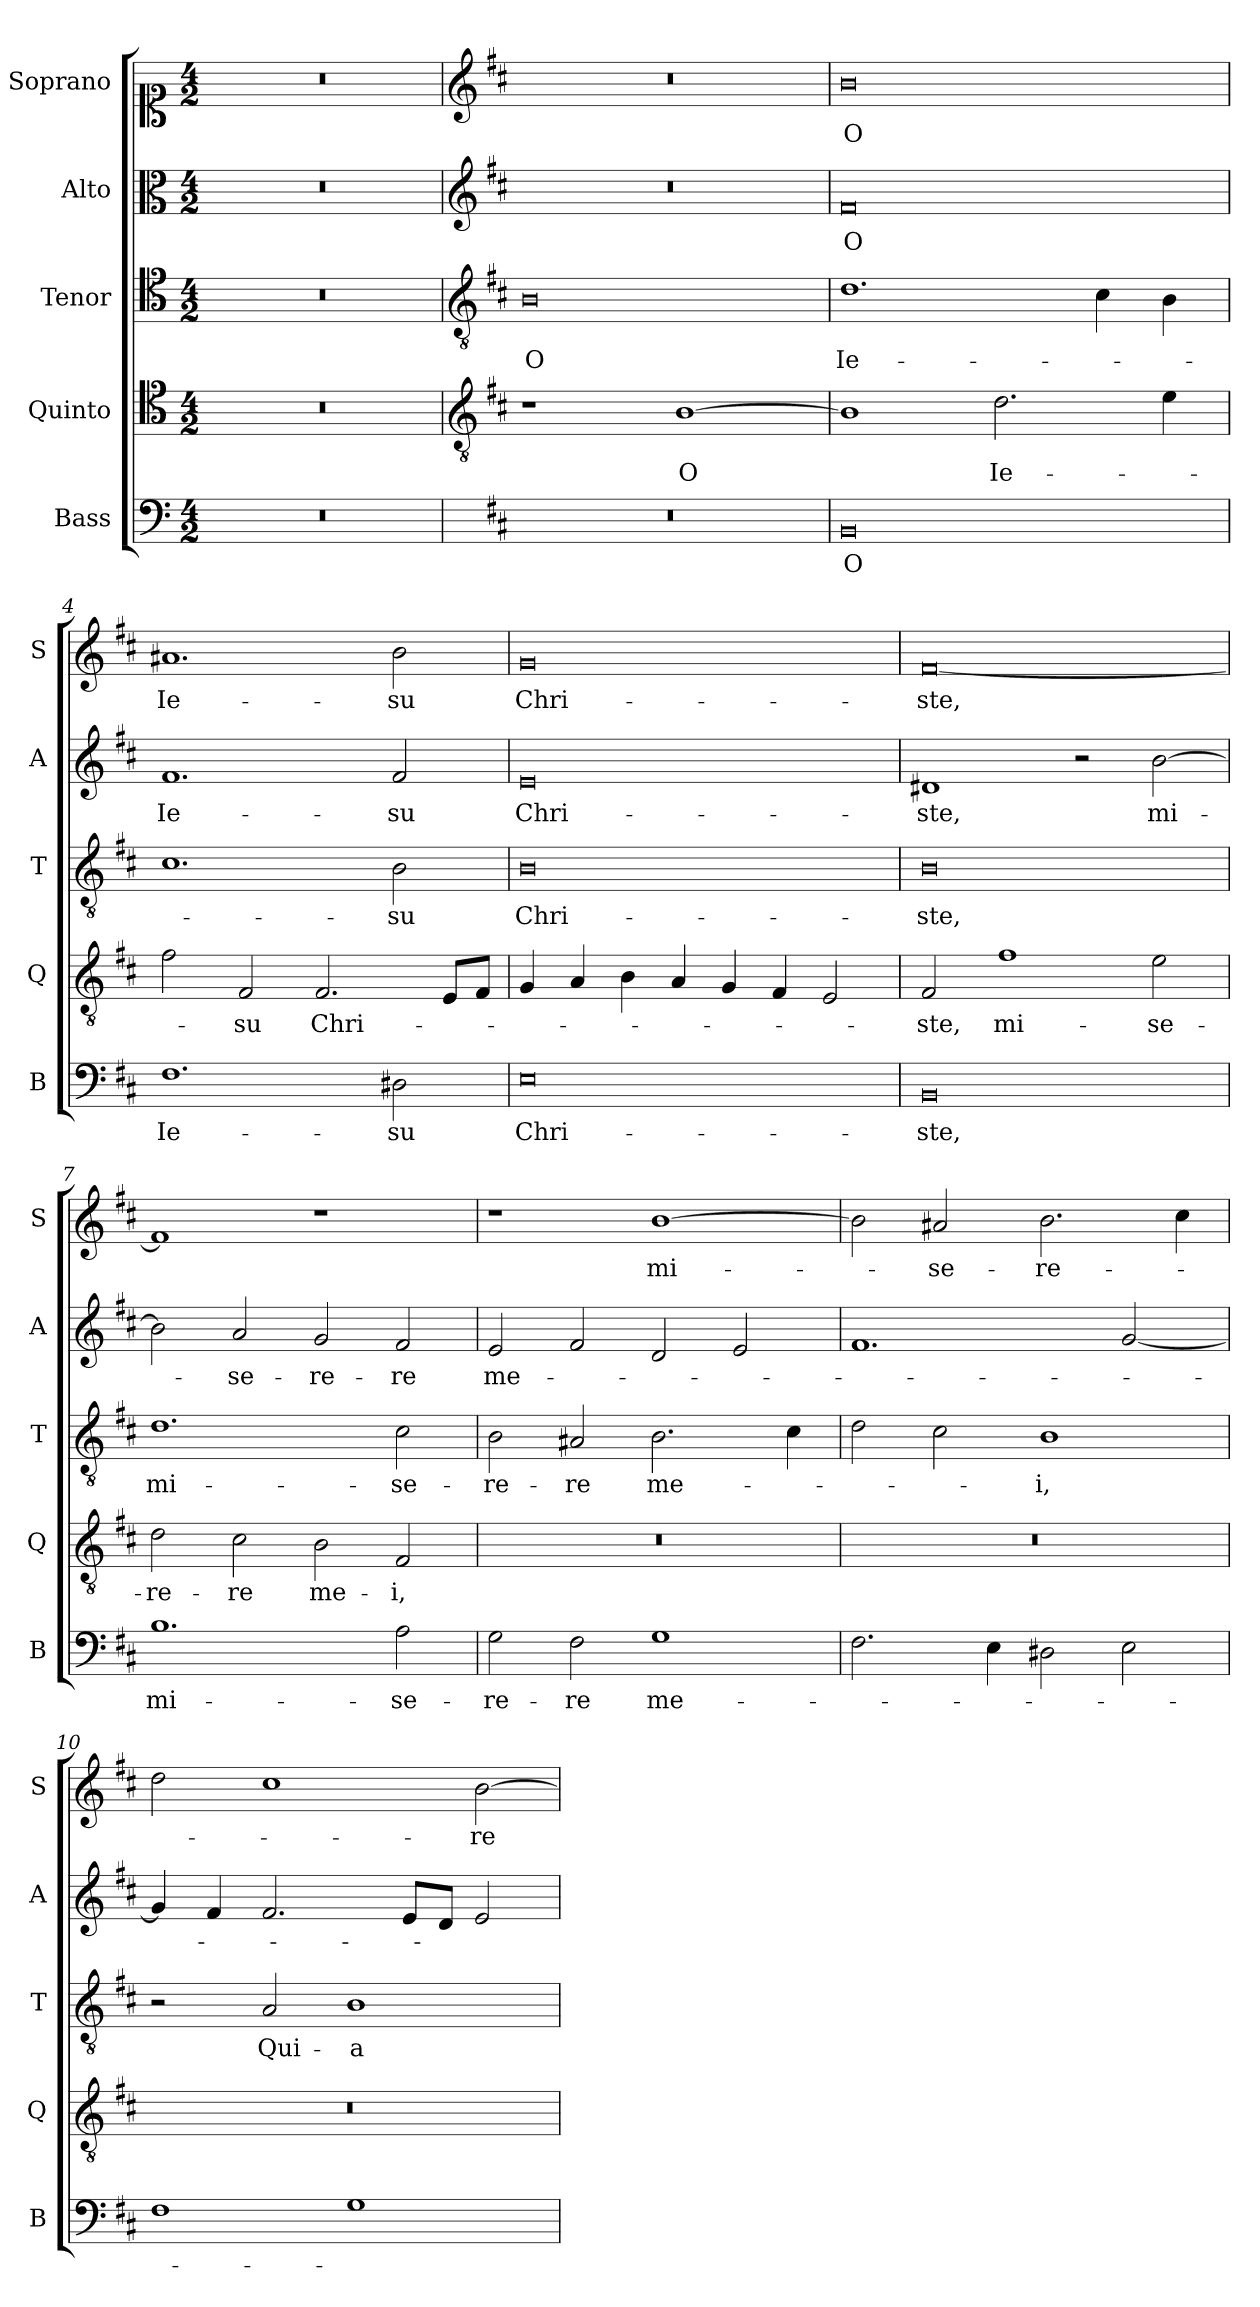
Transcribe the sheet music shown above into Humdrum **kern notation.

**kern	**text	**kern	**text	**kern	**text	**kern	**text	**kern	**text
*part5	*part5	*part4	*part4	*part3	*part3	*part2	*part2	*part1	*part1
*staff5	*staff5	*staff4	*staff4	*staff3	*staff3	*staff2	*staff2	*staff1	*staff1
*I"Bass	*	*I"Quinto	*	*I"Tenor	*	*I"Alto	*	*I"Soprano	*
*I'B	*	*I'Q	*	*I'T	*	*I'A	*	*I'S	*
*clefF4	*	*clefC4	*	*clefC4	*	*clefC3	*	*clefC1	*
*k[]	*	*k[]	*	*k[]	*	*k[]	*	*k[]	*
*C:	*	*C:	*	*C:	*	*C:	*	*C:	*
*M4/2	*	*M4/2	*	*M4/2	*	*M4/2	*	*M4/2	*
=1	=1	=1	=1	=1	=1	=1	=1	=1	=1
0r	.	0r	.	0r	.	0r	.	0r	.
=2	=2	=2	=2	=2	=2	=2	=2	=2	=2
*	*	*clefGv2	*	*clefGv2	*	*clefG2	*	*clefG2	*
*k[f#c#]	*	*k[f#c#]	*	*k[f#c#]	*	*k[f#c#]	*	*k[f#c#]	*
*D:	*	*D:	*	*D:	*	*D:	*	*D:	*
!	!	!	!	!	!LO:LY:b	!	!	!	!
0r	.	1r	.	0B	O	0r	.	0r	.
!	!	!	!LO:LY:b	!	!	!	!	!	!
.	.	[1B	O	.	.	.	.	.	.
=3	=3	=3	=3	=3	=3	=3	=3	=3	=3
!	!LO:LY:b	!	!	!	!LO:LY:b	!	!LO:LY:b	!	!LO:LY:b
0BB	O	1B]	.	1.d	Ie-	0f#	O	0b	O
!	!	!	!LO:LY:b	!	!	!	!	!	!
.	.	2.d\	Ie-	.	.	.	.	.	.
.	.	.	.	4c#\	.	.	.	.	.
.	.	4e\	.	4B\	.	.	.	.	.
=4	=4	=4	=4	=4	=4	=4	=4	=4	=4
!	!LO:LY:b	!	!	!	!	!	!LO:LY:b	!	!LO:LY:b
1.F#	Ie-	2f#\	.	1.c#	.	1.f#	Ie-	1.a#X	Ie-
!	!	!	!LO:LY:b	!	!	!	!	!	!
.	.	2F#/	-su	.	.	.	.	.	.
!	!	!	!LO:LY:b	!	!	!	!	!	!
.	.	2.F#/	Chri-	.	.	.	.	.	.
!	!LO:LY:b	!	!	!	!LO:LY:b	!	!LO:LY:b	!	!LO:LY:b
2D#X\	-su	.	.	2B\	-su	2f#/	-su	2b\	-su
.	.	8E/L	.	.	.	.	.	.	.
.	.	8F#/J	.	.	.	.	.	.	.
!!LO:LB:g=z
=5	=5	=5	=5	=5	=5	=5	=5	=5	=5
!	!LO:LY:b	!	!	!	!LO:LY:b	!	!LO:LY:b	!	!LO:LY:b
0E	Chri-	4G/	.	0B	Chri-	0e	Chri-	0g	Chri-
.	.	4A/	.	.	.	.	.	.	.
.	.	4B\	.	.	.	.	.	.	.
.	.	4A/	.	.	.	.	.	.	.
.	.	4G/	.	.	.	.	.	.	.
.	.	4F#/	.	.	.	.	.	.	.
.	.	2E/	.	.	.	.	.	.	.
=6	=6	=6	=6	=6	=6	=6	=6	=6	=6
!	!LO:LY:b	!	!LO:LY:b	!	!LO:LY:b	!	!LO:LY:b	!	!LO:LY:b
0BB	-ste,	2F#/	-ste,	0B	-ste,	1d#X	-ste,	[0f#	-ste,
!	!	!	!LO:LY:b	!	!	!	!	!	!
.	.	1f#	mi-	.	.	.	.	.	.
.	.	.	.	.	.	2r	.	.	.
!	!	!	!LO:LY:b	!	!	!	!LO:LY:b	!	!
.	.	2e\	-se-	.	.	[2b\	mi-	.	.
=7	=7	=7	=7	=7	=7	=7	=7	=7	=7
!	!LO:LY:b	!	!LO:LY:b	!	!LO:LY:b	!	!	!	!
1.B	mi-	2d\	-re-	1.d	mi-	2b\]	.	1f#]	.
!	!	!	!LO:LY:b	!	!	!	!LO:LY:b	!	!
.	.	2c#\	-re	.	.	2a/	-se-	.	.
!	!	!	!LO:LY:b	!	!	!	!LO:LY:b	!	!
.	.	2B\	me-	.	.	2g/	-re-	1r	.
!	!LO:LY:b	!	!LO:LY:b	!	!LO:LY:b	!	!LO:LY:b	!	!
2A\	-se-	2F#/	-i,	2c#\	-se-	2f#/	-re	.	.
=8	=8	=8	=8	=8	=8	=8	=8	=8	=8
!	!LO:LY:b	!	!	!	!LO:LY:b	!	!LO:LY:b	!	!
2G\	-re-	0r	.	2B\	-re-	2e/	me-	1r	.
!	!LO:LY:b	!	!	!	!LO:LY:b	!	!	!	!
2F#\	-re	.	.	2A#X/	-re	2f#/	.	.	.
!	!LO:LY:b	!	!	!	!LO:LY:b	!	!	!	!LO:LY:b
1G	me-	.	.	2.B\	me-	2d/	.	[1b	mi-
.	.	.	.	.	.	2e/	.	.	.
.	.	.	.	4c#\	.	.	.	.	.
!!LO:PB:g=z
=9	=9	=9	=9	=9	=9	=9	=9	=9	=9
2.F#\	.	0r	.	2d\	.	1.f#	.	2b\]	.
!	!	!	!	!	!	!	!	!	!LO:LY:b
.	.	.	.	2c#\	.	.	.	2a#X/	-se-
4E\	.	.	.	.	.	.	.	.	.
!	!	!	!	!	!LO:LY:b	!	!	!	!LO:LY:b
2D#X\	.	.	.	1B	-i,	.	.	2.b\	-re-
2E\	.	.	.	.	.	[2g/	.	.	.
.	.	.	.	.	.	.	.	4cc#\	.
=10	=10	=10	=10	=10	=10	=10	=10	=10	=10
1F#	.	0r	.	2r	.	4g/]	.	2dd\	.
.	.	.	.	.	.	4f#/	.	.	.
!	!	!	!	!	!LO:LY:b	!	!	!	!
.	.	.	.	2A/	Qui-	2.f#/	.	1cc#	.
!	!	!	!	!	!LO:LY:b	!	!	!	!
1G	.	.	.	1B	-a	.	.	.	.
.	.	.	.	.	.	8e/L	.	.	.
.	.	.	.	.	.	8d/J	.	.	.
!	!	!	!	!	!	!	!	!	!LO:LY:b
.	.	.	.	.	.	2e/	.	[2b\	-re
=	=	=	=	=	=	=	=	=	=
*-	*-	*-	*-	*-	*-	*-	*-	*-	*-
